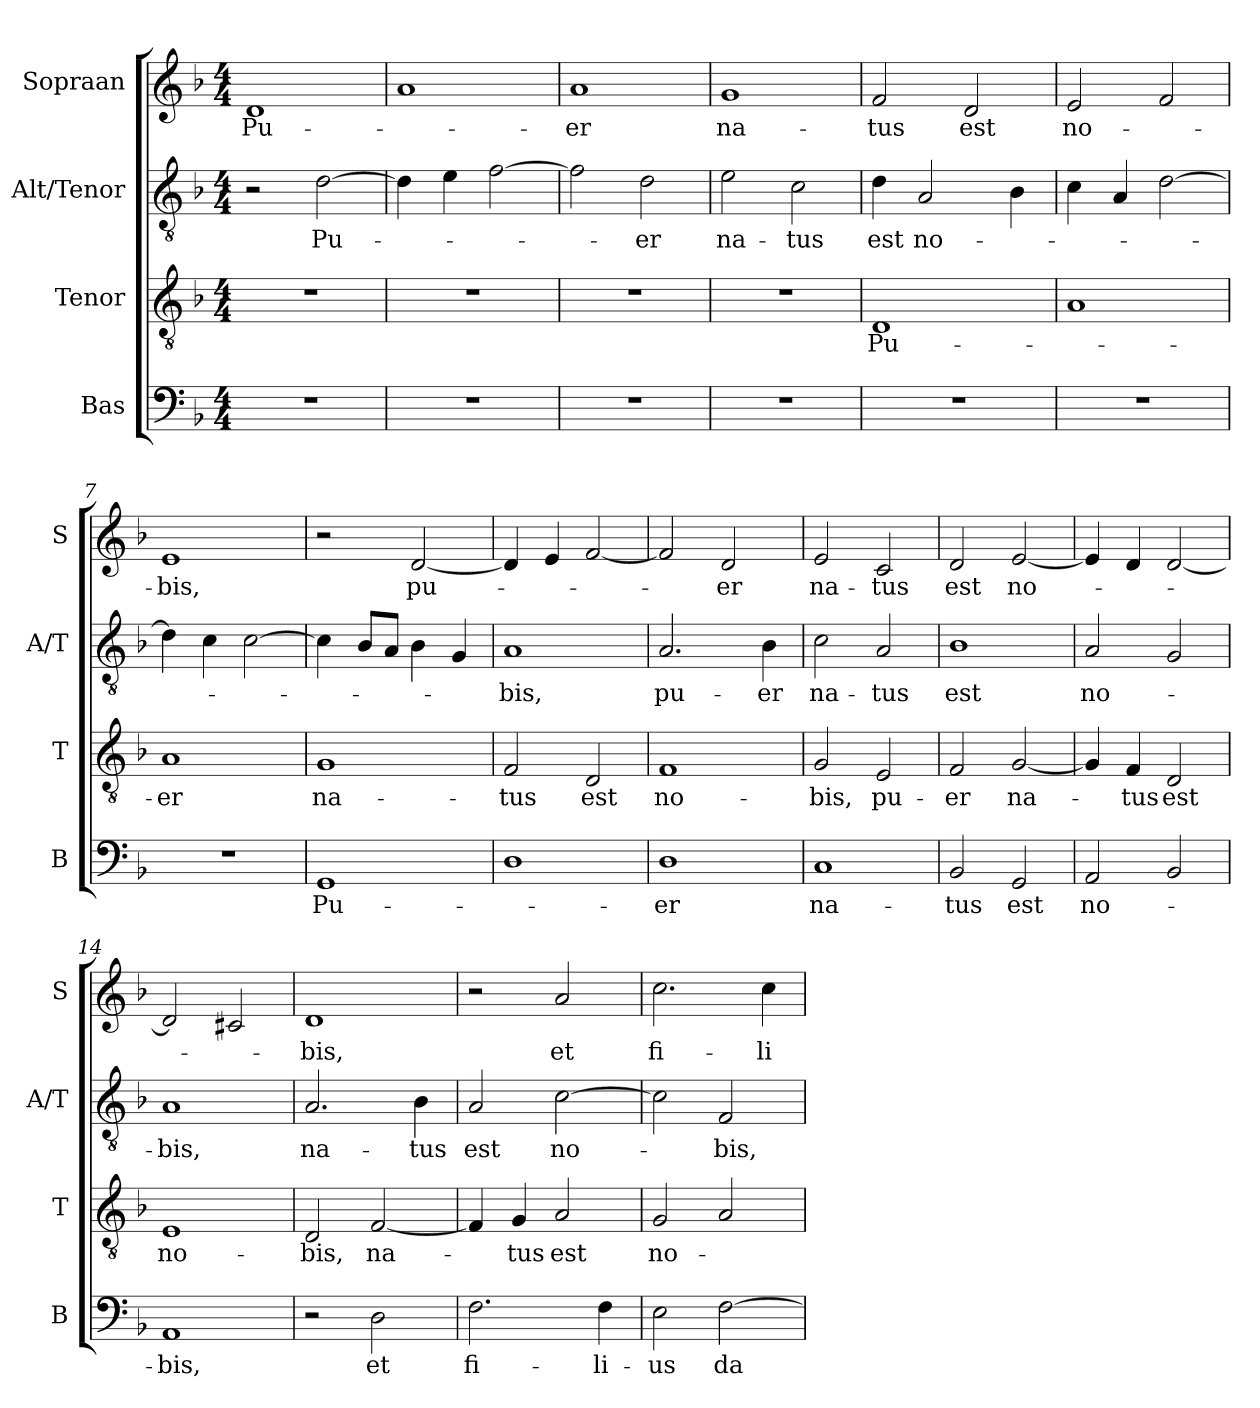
**kern	**text	**kern	**text	**kern	**text	**kern	**text
*part4	*part4	*part3	*part3	*part2	*part2	*part1	*part1
*staff4	*staff4	*staff3	*staff3	*staff2	*staff2	*staff1	*staff1
*I"Bas	*	*I"Tenor	*	*I"Alt/Tenor	*	*I"Sopraan	*
*I'B	*	*I'T	*	*I'A/T	*	*I'S	*
*clefF4	*	*clefGv2	*	*clefGv2	*	*clefG2	*
*k[b-]	*	*k[b-]	*	*k[b-]	*	*k[b-]	*
*F:	*	*F:	*	*F:	*	*F:	*
*M4/4	*	*M4/4	*	*M4/4	*	*M4/4	*
=1	=1	=1	=1	=1	=1	=1	=1
!	!	!	!	!	!	!	!LO:LY:b
1r	.	1r	.	2r	.	1d	Pu-
!	!	!	!	!	!LO:LY:b	!	!
.	.	.	.	[2d\	Pu-	.	.
=2	=2	=2	=2	=2	=2	=2	=2
1r	.	1r	.	4d\]	.	1a	.
.	.	.	.	4e\	.	.	.
.	.	.	.	[2f\	.	.	.
=3	=3	=3	=3	=3	=3	=3	=3
!	!	!	!	!	!	!	!LO:LY:b
1r	.	1r	.	2f\]	.	1a	-er
!	!	!	!	!	!LO:LY:b	!	!
.	.	.	.	2d\	-er	.	.
=4	=4	=4	=4	=4	=4	=4	=4
!	!	!	!	!	!LO:LY:b	!	!LO:LY:b
1r	.	1r	.	2e\	na-	1g	na-
!	!	!	!	!	!LO:LY:b	!	!
.	.	.	.	2c\	-tus	.	.
=5	=5	=5	=5	=5	=5	=5	=5
!	!	!	!LO:LY:b	!	!LO:LY:b	!	!LO:LY:b
1r	.	1D	Pu-	4d\	est	2f/	-tus
!	!	!	!	!	!LO:LY:b	!	!
.	.	.	.	2A/	no-	.	.
!	!	!	!	!	!	!	!LO:LY:b
.	.	.	.	.	.	2d/	est
.	.	.	.	4B-\	.	.	.
=6	=6	=6	=6	=6	=6	=6	=6
!	!	!	!	!	!	!	!LO:LY:b
1r	.	1A	.	4c\	.	2e/	no-
.	.	.	.	4A/	.	.	.
.	.	.	.	[2d\	.	2f/	.
=7	=7	=7	=7	=7	=7	=7	=7
!	!	!	!LO:LY:b	!	!	!	!LO:LY:b
1r	.	1A	-er	4d\]	.	1e	-bis,
.	.	.	.	4c\	.	.	.
.	.	.	.	[2c\	.	.	.
=8	=8	=8	=8	=8	=8	=8	=8
!	!LO:LY:b	!	!LO:LY:b	!	!	!	!
1GG	Pu-	1G	na-	4c\]	.	2r	.
.	.	.	.	8B-/L	.	.	.
.	.	.	.	8A/J	.	.	.
!	!	!	!	!	!	!	!LO:LY:b
.	.	.	.	4B-\	.	[2d/	pu-
.	.	.	.	4G/	.	.	.
!!LO:LB:g=z
=9	=9	=9	=9	=9	=9	=9	=9
!	!	!	!LO:LY:b	!	!LO:LY:b	!	!
1D	.	2F/	-tus	1A	-bis,	4d/]	.
.	.	.	.	.	.	4e/	.
!	!	!	!LO:LY:b	!	!	!	!
.	.	2D/	est	.	.	[2f/	.
=10	=10	=10	=10	=10	=10	=10	=10
!	!LO:LY:b	!	!LO:LY:b	!	!LO:LY:b	!	!
1D	-er	1F	no-	2.A/	pu-	2f/]	.
!	!	!	!	!	!	!	!LO:LY:b
.	.	.	.	.	.	2d/	-er
!	!	!	!	!	!LO:LY:b	!	!
.	.	.	.	4B-\	-er	.	.
=11	=11	=11	=11	=11	=11	=11	=11
!	!LO:LY:b	!	!LO:LY:b	!	!LO:LY:b	!	!LO:LY:b
1C	na-	2G/	-bis,	2c\	na-	2e/	na-
!	!	!	!LO:LY:b	!	!LO:LY:b	!	!LO:LY:b
.	.	2E/	pu-	2A/	-tus	2c/	-tus
=12	=12	=12	=12	=12	=12	=12	=12
!	!LO:LY:b	!	!LO:LY:b	!	!LO:LY:b	!	!LO:LY:b
2BB-/	-tus	2F/	-er	1B-	est	2d/	est
!	!LO:LY:b	!	!LO:LY:b	!	!	!	!LO:LY:b
2GG/	est	[2G/	na-	.	.	[2e/	no-
=13	=13	=13	=13	=13	=13	=13	=13
!	!LO:LY:b	!	!	!	!LO:LY:b	!	!
2AA/	no-	4G/]	.	2A/	no-	4e/]	.
!	!	!	!LO:LY:b	!	!	!	!
.	.	4F/	-tus	.	.	4d/	.
!	!	!	!LO:LY:b	!	!	!	!
2BB-/	.	2D/	est	2G/	.	[2d/	.
=14	=14	=14	=14	=14	=14	=14	=14
!	!LO:LY:b	!	!LO:LY:b	!	!LO:LY:b	!	!
1AA	-bis,	1E	no-	1A	-bis,	2d/]	.
.	.	.	.	.	.	2c#X/	.
=15	=15	=15	=15	=15	=15	=15	=15
!	!	!	!LO:LY:b	!	!LO:LY:b	!	!LO:LY:b
2r	.	2D/	-bis,	2.A/	na-	1d	-bis,
!	!LO:LY:b	!	!LO:LY:b	!	!	!	!
2D\	et	[2F/	na-	.	.	.	.
!	!	!	!	!	!LO:LY:b	!	!
.	.	.	.	4B-\	-tus	.	.
=16	=16	=16	=16	=16	=16	=16	=16
!	!LO:LY:b	!	!	!	!LO:LY:b	!	!
2.F\	fi-	4F/]	.	2A/	est	2r	.
!	!	!	!LO:LY:b	!	!	!	!
.	.	4G/	-tus	.	.	.	.
!	!	!	!LO:LY:b	!	!LO:LY:b	!	!LO:LY:b
.	.	2A/	est	[2c\	no-	2a/	et
!	!LO:LY:b	!	!	!	!	!	!
4F\	-li-	.	.	.	.	.	.
!!LO:LB:g=z
=17	=17	=17	=17	=17	=17	=17	=17
!	!LO:LY:b	!	!LO:LY:b	!	!	!	!LO:LY:b
2E\	-us	2G/	no-	2c\]	.	2.cc\	fi-
!	!LO:LY:b	!	!	!	!LO:LY:b	!	!
[2F\	da-	2A/	.	2F/	-bis,	.	.
!	!	!	!	!	!	!	!LO:LY:b
.	.	.	.	.	.	4cc\	-li-
=	=	=	=	=	=	=	=
*-	*-	*-	*-	*-	*-	*-	*-
